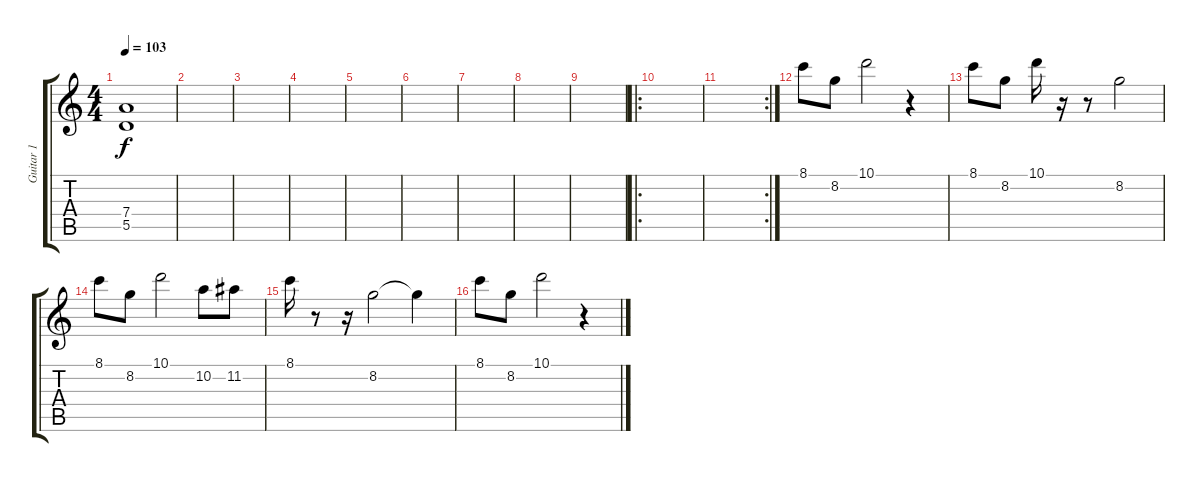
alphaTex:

\track ("Guitar 1" "Guitar 1") {instrument electricguitarclean}
\staff {score tabs}
\tuning (E4 B3 G3 D3 A2 E2) {hide}
\ts (4 4)
\tempo 103
\clef g2
\ks c
(7.4{t} 5.5{t}).1{dy f} |
|
|
|
|
|
|
|
|
\ro
|
\rc 2
|
8.1.8 8.2.8 10.1.2 r.4 |
8.1.8 8.2.8 10.1.16 r.16 r.8 8.2.2 |
8.1.8 8.2.8 10.1.2 10.2.8 11.2.8 |
8.1.16 r.8 r.16 8.2.2 8.2{t}.4 |
8.1.8 8.2.8 10.1.2 r.4
